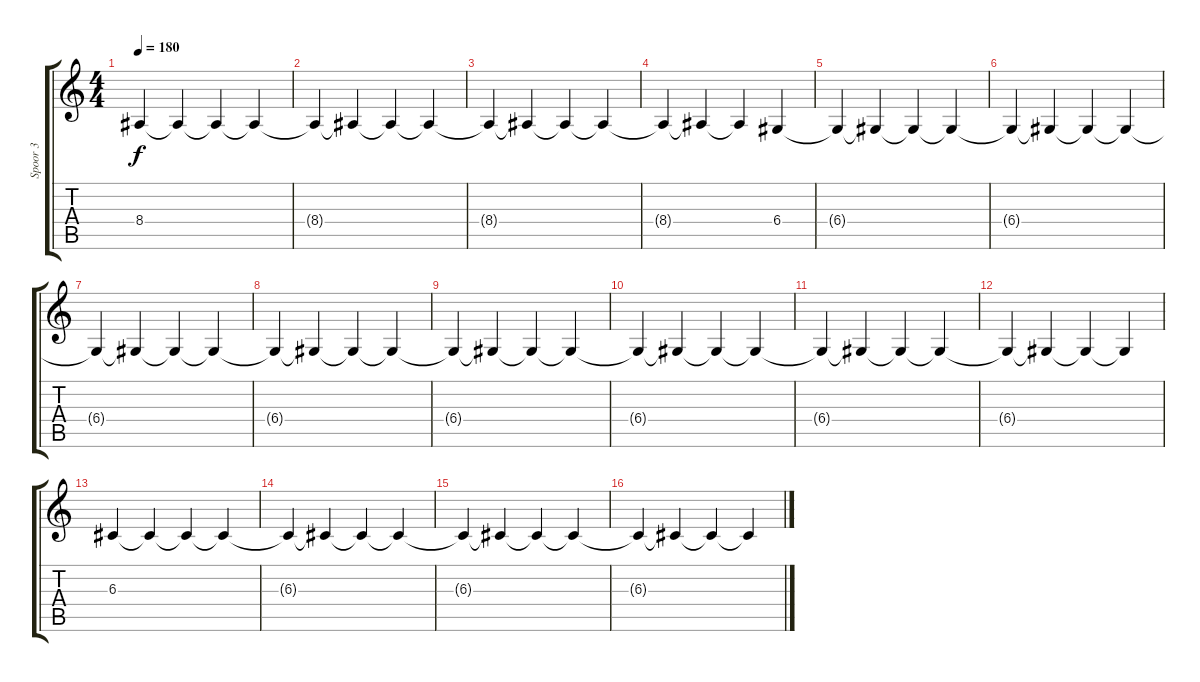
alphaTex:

\track ("Spoor 3" "Spoor 3") {instrument viola}
\staff {score tabs}
\tuning (E4 B3 G3 D3 A2 E2) {hide}
\ts (4 4)
\tempo 180
\clef g2
\ks c
8.4{t}.4{dy f} 8.4{t}.4 8.4{t}.4 8.4{t}.4 |
8.4{t}.4 8.4{t}.4 8.4{t}.4 8.4{t}.4 |
8.4{t}.4 8.4{t}.4 8.4{t}.4 8.4{t}.4 |
8.4{t}.4 8.4{t}.4 8.4{t}.4 6.4.4 |
6.4{t}.4 6.4{t}.4 6.4{t}.4 6.4{t}.4 |
6.4{t}.4 6.4{t}.4 6.4{t}.4 6.4{t}.4 |
6.4{t}.4 6.4{t}.4 6.4{t}.4 6.4{t}.4 |
6.4{t}.4 6.4{t}.4 6.4{t}.4 6.4{t}.4 |
6.4{t}.4 6.4{t}.4 6.4{t}.4 6.4{t}.4 |
6.4{t}.4 6.4{t}.4 6.4{t}.4 6.4{t}.4 |
6.4{t}.4 6.4{t}.4 6.4{t}.4 6.4{t}.4 |
6.4{t}.4 6.4{t}.4 6.4{t}.4 6.4{t}.4 |
6.3.4 6.3{t}.4 6.3{t}.4 6.3{t}.4 |
6.3{t}.4 6.3{t}.4 6.3{t}.4 6.3{t}.4 |
6.3{t}.4 6.3{t}.4 6.3{t}.4 6.3{t}.4 |
6.3{t}.4 6.3{t}.4 6.3{t}.4 6.3{t}.4
